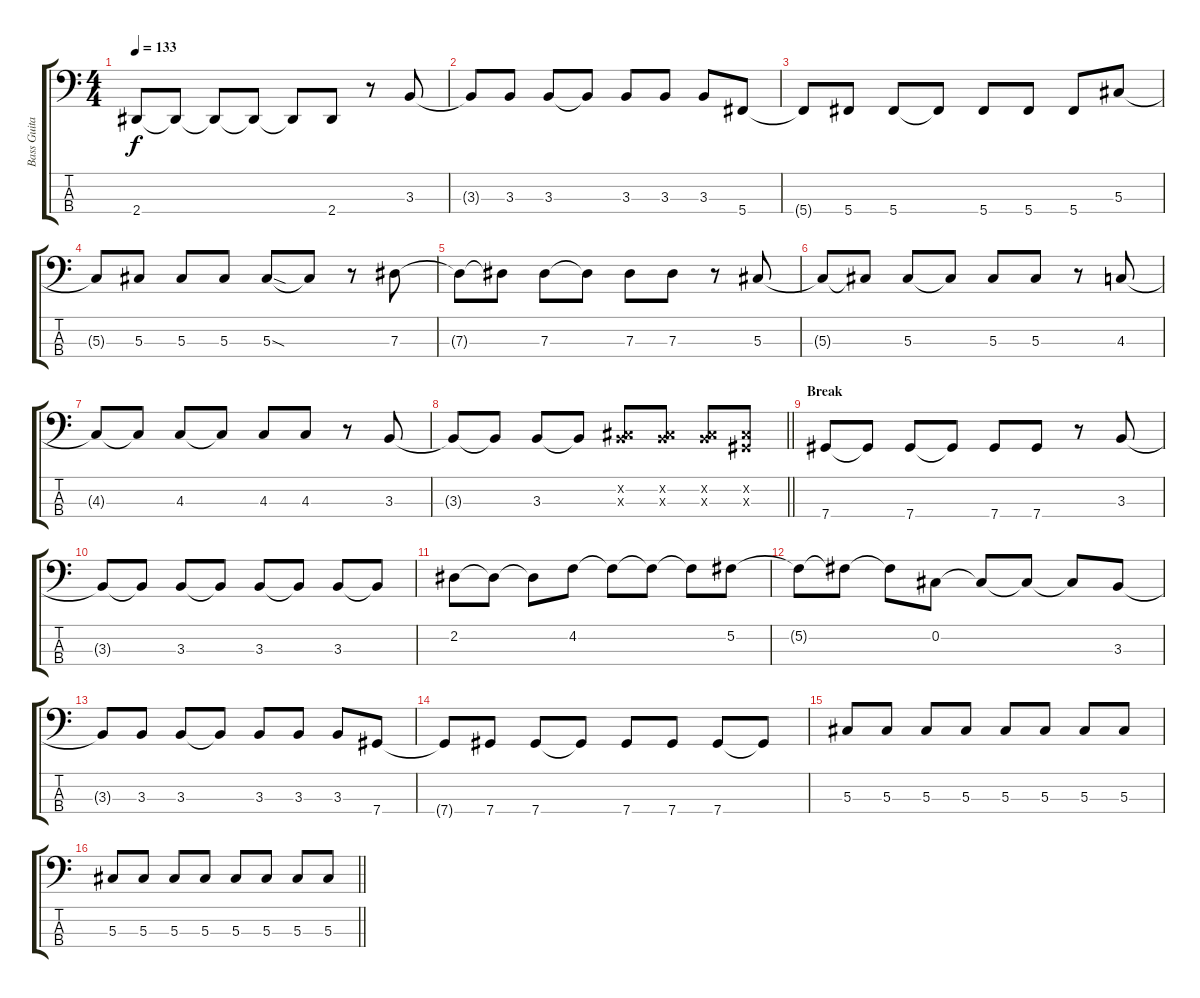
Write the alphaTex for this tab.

\track ("Bass Guitar" "Bass Guita") {instrument electricbassfinger}
\staff {score tabs}
\tuning (Gb2 Db2 Ab1 Db1) {hide}
\ts (4 4)
\tempo 133
\clef f4
\ks c
2.4{t}.8{dy f} 2.4{t}.8 2.4{t}.8 2.4{t}.8 2.4{t}.8 2.4.8 r.8 3.3.8 |
3.3{t}.8 3.3.8 3.3.8 3.3{t}.8 3.3.8 3.3.8 3.3.8 5.4.8 |
5.4{t}.8 5.4.8 5.4.8 5.4{t}.8 5.4.8 5.4.8 5.4.8 5.3.8 |
5.3{t}.8 5.3.8 5.3.8 5.3.8 5.3{sod}.8 5.3{t}.8 r.8 7.3.8 |
7.3{t}.8 7.3{t}.8 7.3.8 7.3{t}.8 7.3.8 7.3.8 r.8 5.3.8 |
5.3{t}.8 5.3{t}.8 5.3.8 5.3{t}.8 5.3.8 5.3.8 r.8 4.3.8 |
4.3{t}.8 4.3{t}.8 4.3.8 4.3{t}.8 4.3.8 4.3.8 r.8 3.3.8 |
\barLineRight lightlight
3.3{t}.8 3.3{t}.8 3.3.8 3.3{t}.8 (0.2{x} 3.3{x}).8 (0.2{x} 3.3{x}).8 (0.2{x} 3.3{x}).8 (0.2{x} 0.3{x}).8 |
\section ("" "Break")
7.4.8 7.4{t}.8 7.4.8 7.4{t}.8 7.4.8 7.4.8 r.8 3.3.8 |
3.3{t}.8 3.3{t}.8 3.3.8 3.3{t}.8 3.3.8 3.3{t}.8 3.3.8 3.3{t}.8 |
2.2.8 2.2{t}.8 2.2{t}.8 4.2.8 4.2{t}.8 4.2{t}.8 4.2{t}.8 5.2.8 |
5.2{t}.8 5.2{t}.8 5.2{t}.8 0.2.8 0.2{t}.8 0.2{t}.8 0.2{t}.8 3.3.8 |
3.3{t}.8 3.3.8 3.3.8 3.3{t}.8 3.3.8 3.3.8 3.3.8 7.4.8 |
7.4{t}.8 7.4.8 7.4.8 7.4{t}.8 7.4.8 7.4.8 7.4.8 7.4{t}.8 |
5.3.8 5.3.8 5.3.8 5.3.8 5.3.8 5.3.8 5.3.8 5.3.8 |
\barLineRight lightlight
5.3.8 5.3.8 5.3.8 5.3.8 5.3.8 5.3.8 5.3.8 5.3.8
